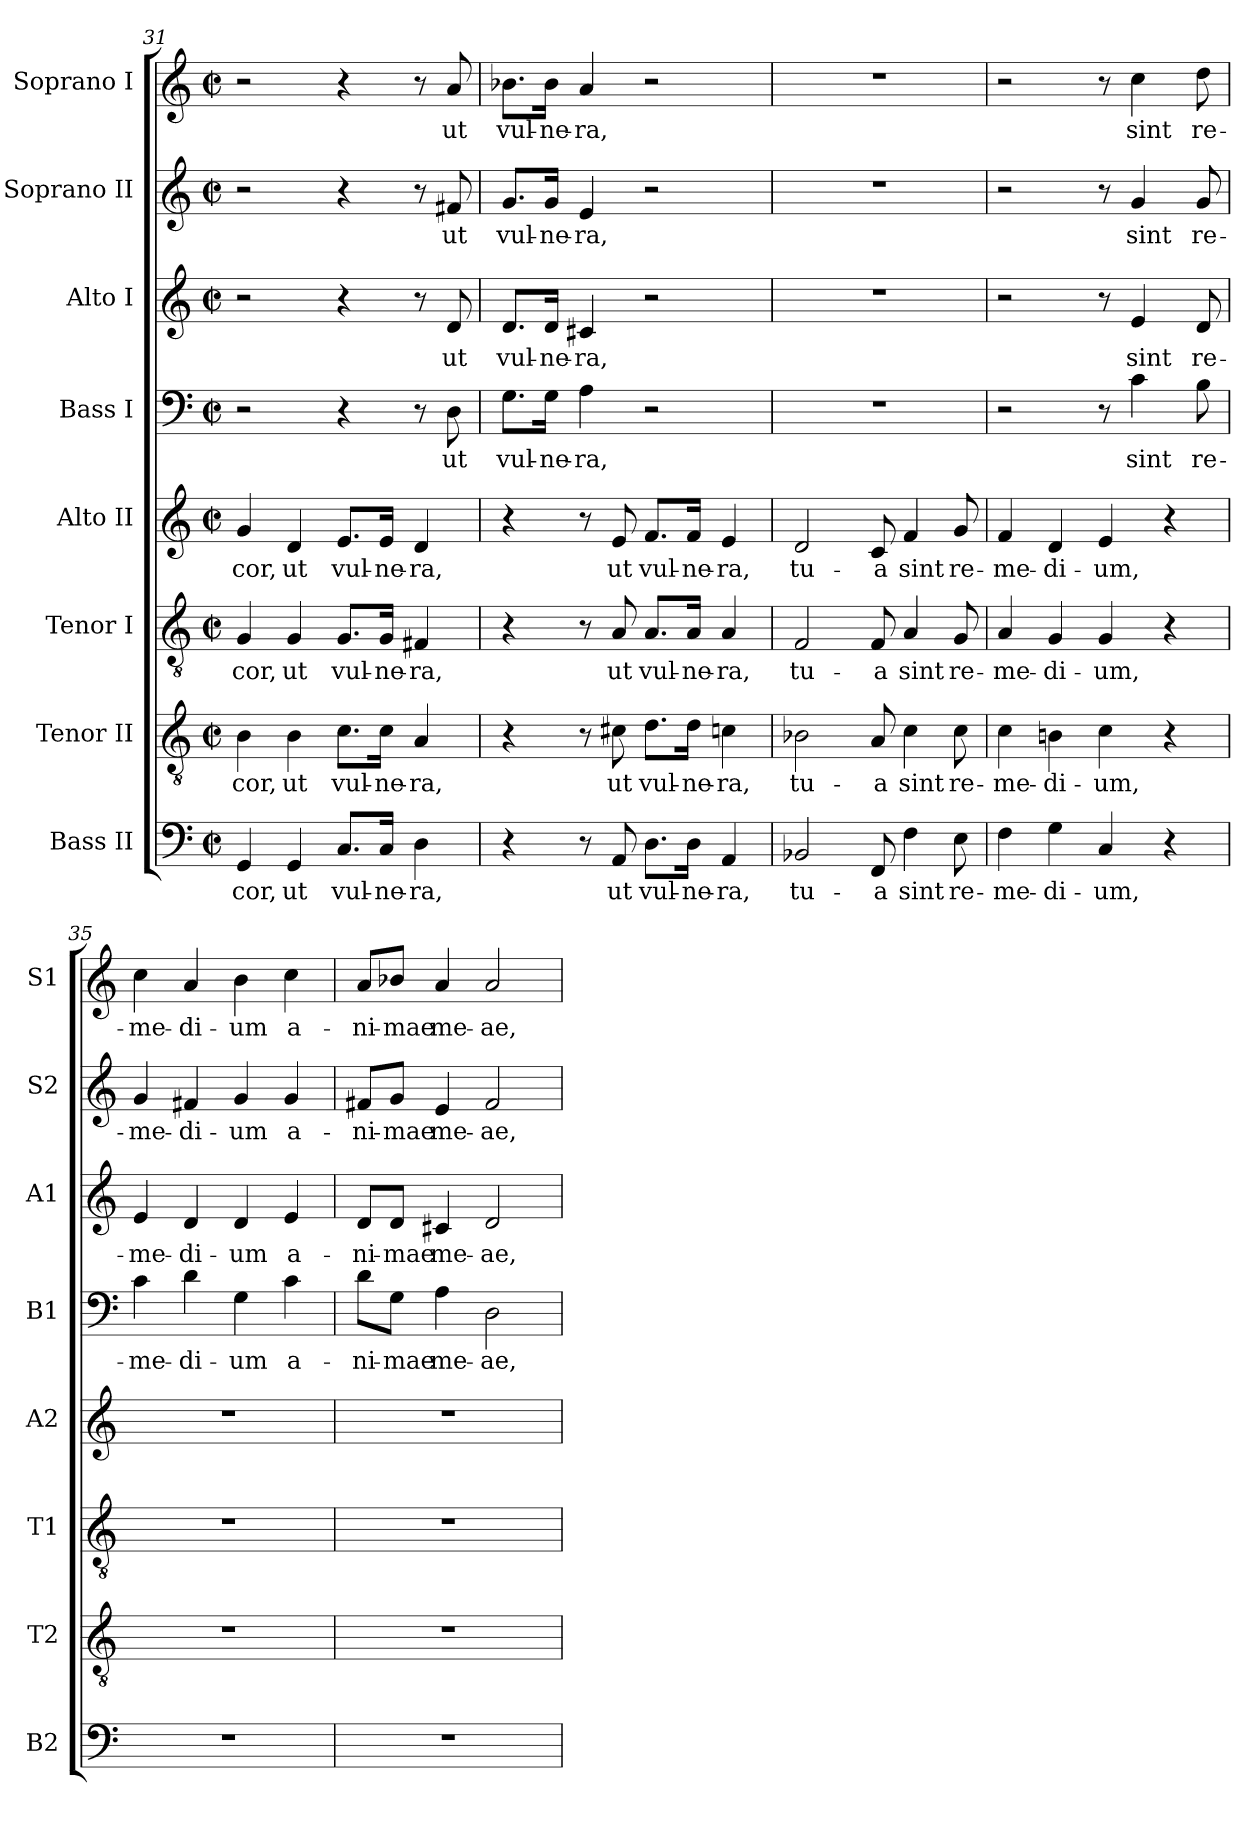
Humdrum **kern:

**kern	**text	**kern	**text	**kern	**text	**kern	**text	**kern	**text	**kern	**text	**kern	**text	**kern	**text
*part8	*part8	*part7	*part7	*part6	*part6	*part5	*part5	*part4	*part4	*part3	*part3	*part2	*part2	*part1	*part1
*staff8	*staff8	*staff7	*staff7	*staff6	*staff6	*staff5	*staff5	*staff4	*staff4	*staff3	*staff3	*staff2	*staff2	*staff1	*staff1
*I"Bass II	*	*I"Tenor II	*	*I"Tenor I	*	*I"Alto II	*	*I"Bass I	*	*I"Alto I	*	*I"Soprano II	*	*I"Soprano I	*
*I'B2	*	*I'T2	*	*I'T1	*	*I'A2	*	*I'B1	*	*I'A1	*	*I'S2	*	*I'S1	*
*clefF4	*	*clefGv2	*	*clefGv2	*	*clefG2	*	*clefF4	*	*clefG2	*	*clefG2	*	*clefG2	*
*k[]	*	*k[]	*	*k[]	*	*k[]	*	*k[]	*	*k[]	*	*k[]	*	*k[]	*
*C:	*	*C:	*	*C:	*	*C:	*	*C:	*	*C:	*	*C:	*	*C:	*
*M2/2	*	*M2/2	*	*M2/2	*	*M2/2	*	*M2/2	*	*M2/2	*	*M2/2	*	*M2/2	*
*met(c|)	*	*met(c|)	*	*met(c|)	*	*met(c|)	*	*met(c|)	*	*met(c|)	*	*met(c|)	*	*met(c|)	*
=31	=31	=31	=31	=31	=31	=31	=31	=31	=31	=31	=31	=31	=31	=31	=31
4GG/	-cor,	4B\	-cor,	4G/	-cor,	4g/	-cor,	2r	.	2r	.	2r	.	2r	.
4GG/	ut	4B\	ut	4G/	ut	4d/	ut	.	.	.	.	.	.	.	.
8.C/L	vul-	8.c\L	vul-	8.G/L	vul-	8.e/L	vul-	4r	.	4r	.	4r	.	4r	.
16C/Jk	-ne-	16c\Jk	-ne-	16G/Jk	-ne-	16e/Jk	-ne-	.	.	.	.	.	.	.	.
4D\	-ra,	4A/	-ra,	4F#X/	-ra,	4d/	-ra,	8r	.	8r	.	8r	.	8r	.
.	.	.	.	.	.	.	.	8D\	ut	8d/	ut	8f#X/	ut	8a/	ut
=32	=32	=32	=32	=32	=32	=32	=32	=32	=32	=32	=32	=32	=32	=32	=32
4r	.	4r	.	4r	.	4r	.	8.G\L	vul-	8.d/L	vul-	8.g/L	vul-	8.b-X\L	vul-
.	.	.	.	.	.	.	.	16G\Jk	-ne-	16d/Jk	-ne-	16g/Jk	-ne-	16b-\Jk	-ne-
8r	.	8r	.	8r	.	8r	.	4A\	-ra,	4c#X/	-ra,	4e/	-ra,	4a/	-ra,
8AA/	ut	8c#X\	ut	8A/	ut	8e/	ut	.	.	.	.	.	.	.	.
8.D\L	vul-	8.d\L	vul-	8.A/L	vul-	8.f/L	vul-	2r	.	2r	.	2r	.	2r	.
16D\Jk	-ne-	16d\Jk	-ne-	16A/Jk	-ne-	16f/Jk	-ne-	.	.	.	.	.	.	.	.
4AA/	-ra,	4cn\	-ra,	4A/	-ra,	4e/	-ra,	.	.	.	.	.	.	.	.
!!LO:PB:g=z
=33	=33	=33	=33	=33	=33	=33	=33	=33	=33	=33	=33	=33	=33	=33	=33
2BB-X/	tu-	2B-X\	tu-	2F/	tu-	2d/	tu-	1r	.	1r	.	1r	.	1r	.
8FF/	-a	8A/	-a	8F/	-a	8c/	-a	.	.	.	.	.	.	.	.
4F\	sint	4c\	sint	4A/	sint	4f/	sint	.	.	.	.	.	.	.	.
8E\	re-	8c\	re-	8G/	re-	8g/	re-	.	.	.	.	.	.	.	.
=34	=34	=34	=34	=34	=34	=34	=34	=34	=34	=34	=34	=34	=34	=34	=34
4F\	-me-	4c\	-me-	4A/	-me-	4f/	-me-	2r	.	2r	.	2r	.	2r	.
4G\	-di-	4Bn\	-di-	4G/	-di-	4d/	-di-	.	.	.	.	.	.	.	.
4C/	-um,	4c\	-um,	4G/	-um,	4e/	-um,	8r	.	8r	.	8r	.	8r	.
.	.	.	.	.	.	.	.	4c\	sint	4e/	sint	4g/	sint	4cc\	sint
4r	.	4r	.	4r	.	4r	.	.	.	.	.	.	.	.	.
.	.	.	.	.	.	.	.	8B\	re-	8d/	re-	8g/	re-	8dd\	re-
=35	=35	=35	=35	=35	=35	=35	=35	=35	=35	=35	=35	=35	=35	=35	=35
1r	.	1r	.	1r	.	1r	.	4c\	-me-	4e/	-me-	4g/	-me-	4cc\	-me-
.	.	.	.	.	.	.	.	4d\	-di-	4d/	-di-	4f#X/	-di-	4a/	-di-
.	.	.	.	.	.	.	.	4G\	-um	4d/	-um	4g/	-um	4b\	-um
.	.	.	.	.	.	.	.	4c\	a-	4e/	a-	4g/	a-	4cc\	a-
=36	=36	=36	=36	=36	=36	=36	=36	=36	=36	=36	=36	=36	=36	=36	=36
1r	.	1r	.	1r	.	1r	.	8d\L	-ni-	8d/L	-ni-	8f#X/L	-ni-	8a/L	-ni-
.	.	.	.	.	.	.	.	8G\J	-mae	8d/J	-mae	8g/J	-mae	8b-X/J	-mae
.	.	.	.	.	.	.	.	4A\	me-	4c#X/	me-	4e/	me-	4a/	me-
.	.	.	.	.	.	.	.	2D\	-ae,	2d/	-ae,	2f#/	-ae,	2a/	-ae,
=	=	=	=	=	=	=	=	=	=	=	=	=	=	=	=
*-	*-	*-	*-	*-	*-	*-	*-	*-	*-	*-	*-	*-	*-	*-	*-
